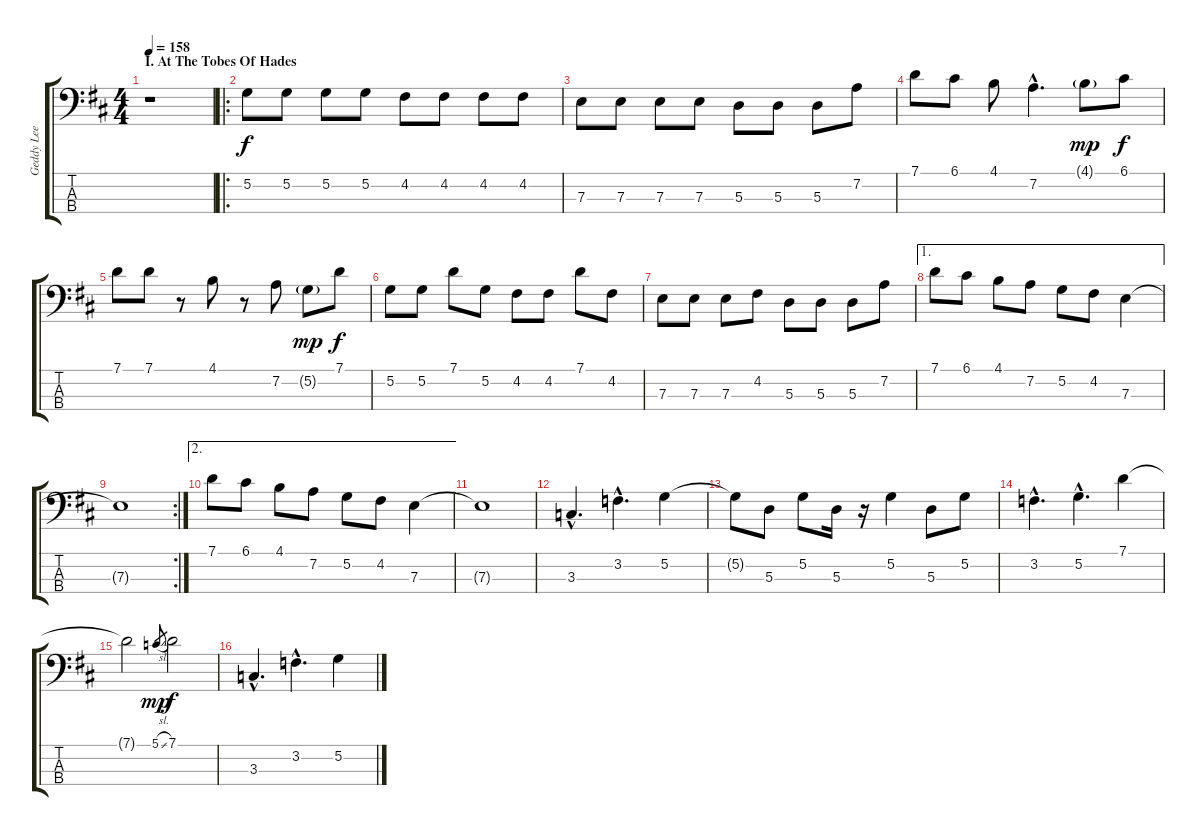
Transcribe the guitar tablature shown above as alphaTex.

\track ("Geddy Lee (bass)" "Geddy Lee ") {instrument electricbassfinger}
\staff {score tabs}
\tuning (G2 D2 A1 E1) {hide}
\ts (4 4)
\section ("" "I. At The Tobes Of Hades")
\tempo 158
\clef f4
\ks d
r.1{dy f instrument electricbassfinger} |
\ro
5.2.8 5.2.8 5.2.8 5.2.8 4.2.8 4.2.8 4.2.8 4.2.8 |
7.3.8 7.3.8 7.3.8 7.3.8 5.3.8 5.3.8 5.3.8 7.2.8 |
7.1.8 6.1.8 4.1.8 7.2{hac}.4{d} 4.1{g}.8{dy mp} 6.1.8{dy f} |
7.1.8 7.1.8 r.8 4.1.8 r.8 7.2.8 5.2{g}.8{dy mp} 7.1.8{dy f} |
5.2.8 5.2.8 7.1.8 5.2.8 4.2.8 4.2.8 7.1.8 4.2.8 |
7.3.8 7.3.8 7.3.8 4.2.8 5.3.8 5.3.8 5.3.8 7.2.8 |
\ae 1
7.1.8 6.1.8 4.1.8 7.2.8 5.2.8 4.2.8 7.3.4 |
\rc 2
7.3{t}.1 |
\ae 2
7.1.8 6.1.8 4.1.8 7.2.8 5.2.8 4.2.8 7.3.4 |
7.3{t}.1 |
3.3{hac}.4{d} 3.2{hac}.4{d} 5.2.4 |
5.2{t}.8 5.3.8 5.2.8 5.3.16 r.16 5.2.4 5.3.8 5.2.8 |
3.2{hac}.4{d} 5.2{hac}.4{d} 7.1.4 |
7.1{t}.2 5.1{sl}.8{gr dy mp} 7.1.2{dy f} |
3.3{hac}.4{d} 3.2{hac}.4{d} 5.2.4
